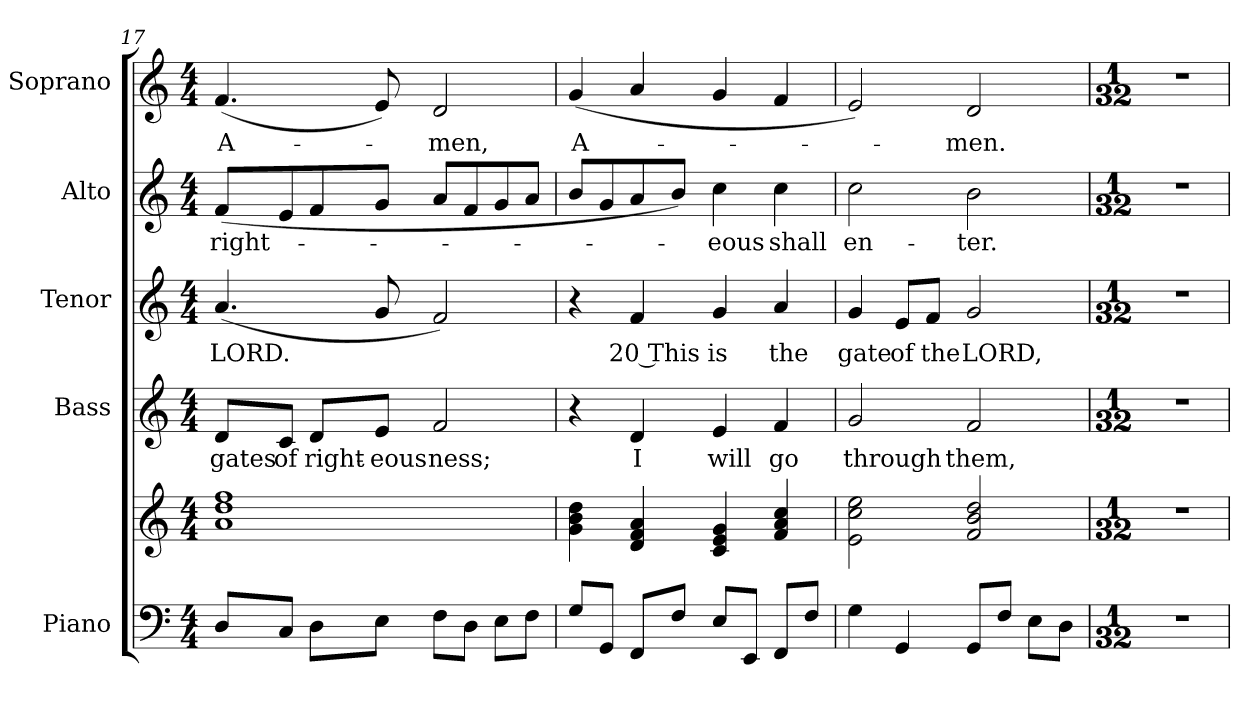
**kern	**kern	**kern	**text	**kern	**text	**kern	**text	**kern	**text
*part5	*part5	*part4	*part4	*part3	*part3	*part2	*part2	*part1	*part1
*staff6	*staff5	*staff4	*staff4	*staff3	*staff3	*staff2	*staff2	*staff1	*staff1
*I"Piano	*	*I"Bass	*	*I"Tenor	*	*I"Alto	*	*I"Soprano	*
*I'Pno.	*	*	*	*	*	*	*	*	*
!!LO:PB:g=z
*clefF4	*clefG2	*clefG2	*	*clefG2	*	*clefG2	*	*clefG2	*
*k[]	*k[]	*k[]	*	*k[]	*	*k[]	*	*k[]	*
*C:	*C:	*C:	*	*C:	*	*C:	*	*C:	*
*M4/4	*M4/4	*M4/4	*	*M4/4	*	*M4/4	*	*M4/4	*
=17	=17	=17	=17	=17	=17	=17	=17	=17	=17
!	!	!	!LO:LY:b:color=#000000	!	!	!	!	!	!
!	!	!	!	!	!LO:LY:b:color=#000000	!	!	!	!
!	!	!	!	!	!	!	!LO:LY:b:color=#000000	!	!
!	!	!	!	!	!	!	!	!	!LO:LY:b:color=#000000
8Di/L	1ai 1ddi 1ffi	8di/L	gates	(4.ai/	LORD.	(8fi/L	right-	(4.fi/	A-
!	!	!	!LO:LY:b:color=#000000	!	!	!	!	!	!
8Ci/J	.	8ci/J	of	.	.	8ei/	.	.	.
!	!	!	!LO:LY:b:color=#000000	!	!	!	!	!	!
8Di\L	.	8di/L	right-	.	.	8fi/	.	.	.
!	!	!	!LO:LY:b:color=#000000	!	!	!	!	!	!
8Ei\J	.	8ei/J	-eous	8gi/	.	8gi/J	.	8ei/)	.
!	!	!	!LO:LY:b:color=#000000	!	!	!	!	!	!
!	!	!	!	!	!	!	!	!	!LO:LY:b:color=#000000
8Fi\L	.	2fi/	ness;	2fi/)	.	8ai/L	.	2di/	-men,
8Di\J	.	.	.	.	.	8fi/	.	.	.
8Ei\L	.	.	.	.	.	8gi/	.	.	.
8Fi\J	.	.	.	.	.	8ai/J	.	.	.
=18	=18	=18	=18	=18	=18	=18	=18	=18	=18
!	!	!	!	!	!	!	!	!	!LO:LY:b:color=#000000
8Gi/L	4gi\ 4bi 4ddi	4r	.	4r	.	8bi/L	.	(4gi/	A-
8GGi/J	.	.	.	.	.	8gi/	.	.	.
!	!	!	!LO:LY:b:color=#000000	!	!	!	!	!	!
!	!	!	!	!	!LO:LY:b:color=#000000	!	!	!	!
8FFi/L	4di/ 4fi 4ai	4di/	I	4fi/	20 This	8ai/	.	4ai/	.
8Fi/J	.	.	.	.	.	8bi/J)	.	.	.
!	!	!	!LO:LY:b:color=#000000	!	!	!	!	!	!
!	!	!	!	!	!LO:LY:b:color=#000000	!	!	!	!
!	!	!	!	!	!	!	!LO:LY:b:color=#000000	!	!
8Ei/L	4ci/ 4ei 4gi	4ei/	will	4gi/	is	4cci\	-eous	4gi/	.
8EEi/J	.	.	.	.	.	.	.	.	.
!	!	!	!LO:LY:b:color=#000000	!	!	!	!	!	!
!	!	!	!	!	!LO:LY:b:color=#000000	!	!	!	!
!	!	!	!	!	!	!	!LO:LY:b:color=#000000	!	!
8FFi/L	4fi/ 4ai 4cci	4fi/	go	4ai/	the	4cci\	shall	4fi/	.
8Fi/J	.	.	.	.	.	.	.	.	.
!!LO:PB:g=z
=19	=19	=19	=19	=19	=19	=19	=19	=19	=19
!	!	!	!LO:LY:b:color=#000000	!	!	!	!	!	!
!	!	!	!	!	!LO:LY:b:color=#000000	!	!	!	!
!	!	!	!	!	!	!	!LO:LY:b:color=#000000	!	!
4Gi\	2ei\ 2cci 2eei	2gi/	through	4gi/	gate	2cci\	en-	2ei/)	.
!	!	!	!	!	!LO:LY:b:color=#000000	!	!	!	!
4GGi/	.	.	.	8ei/L	of	.	.	.	.
!	!	!	!	!	!LO:LY:b:color=#000000	!	!	!	!
.	.	.	.	8fi/J	the	.	.	.	.
!	!	!	!LO:LY:b:color=#000000	!	!	!	!	!	!
!	!	!	!	!	!LO:LY:b:color=#000000	!	!	!	!
!	!	!	!	!	!	!	!LO:LY:b:color=#000000	!	!
!	!	!	!	!	!	!	!	!	!LO:LY:b:color=#000000
8GGi/L	2fi/ 2bi 2ddi	2fi/	them,	2gi/	LORD,	2bi\	-ter.	2di/	-men.
8Fi/J	.	.	.	.	.	.	.	.	.
8Ei\L	.	.	.	.	.	.	.	.	.
8Di\J	.	.	.	.	.	.	.	.	.
=20	=20	=20	=20	=20	=20	=20	=20	=20	=20
*M1/32	*M1/32	*M1/32	*	*M1/32	*	*M1/32	*	*M1/32	*
!LO:N:vis=1	!LO:N:vis=1	!LO:N:vis=1	!	!LO:N:vis=1	!	!LO:N:vis=1	!	!LO:N:vis=1	!
32r	32r	32r	.	32r	.	32r	.	32r	.
=	=	=	=	=	=	=	=	=	=
*-	*-	*-	*-	*-	*-	*-	*-	*-	*-
